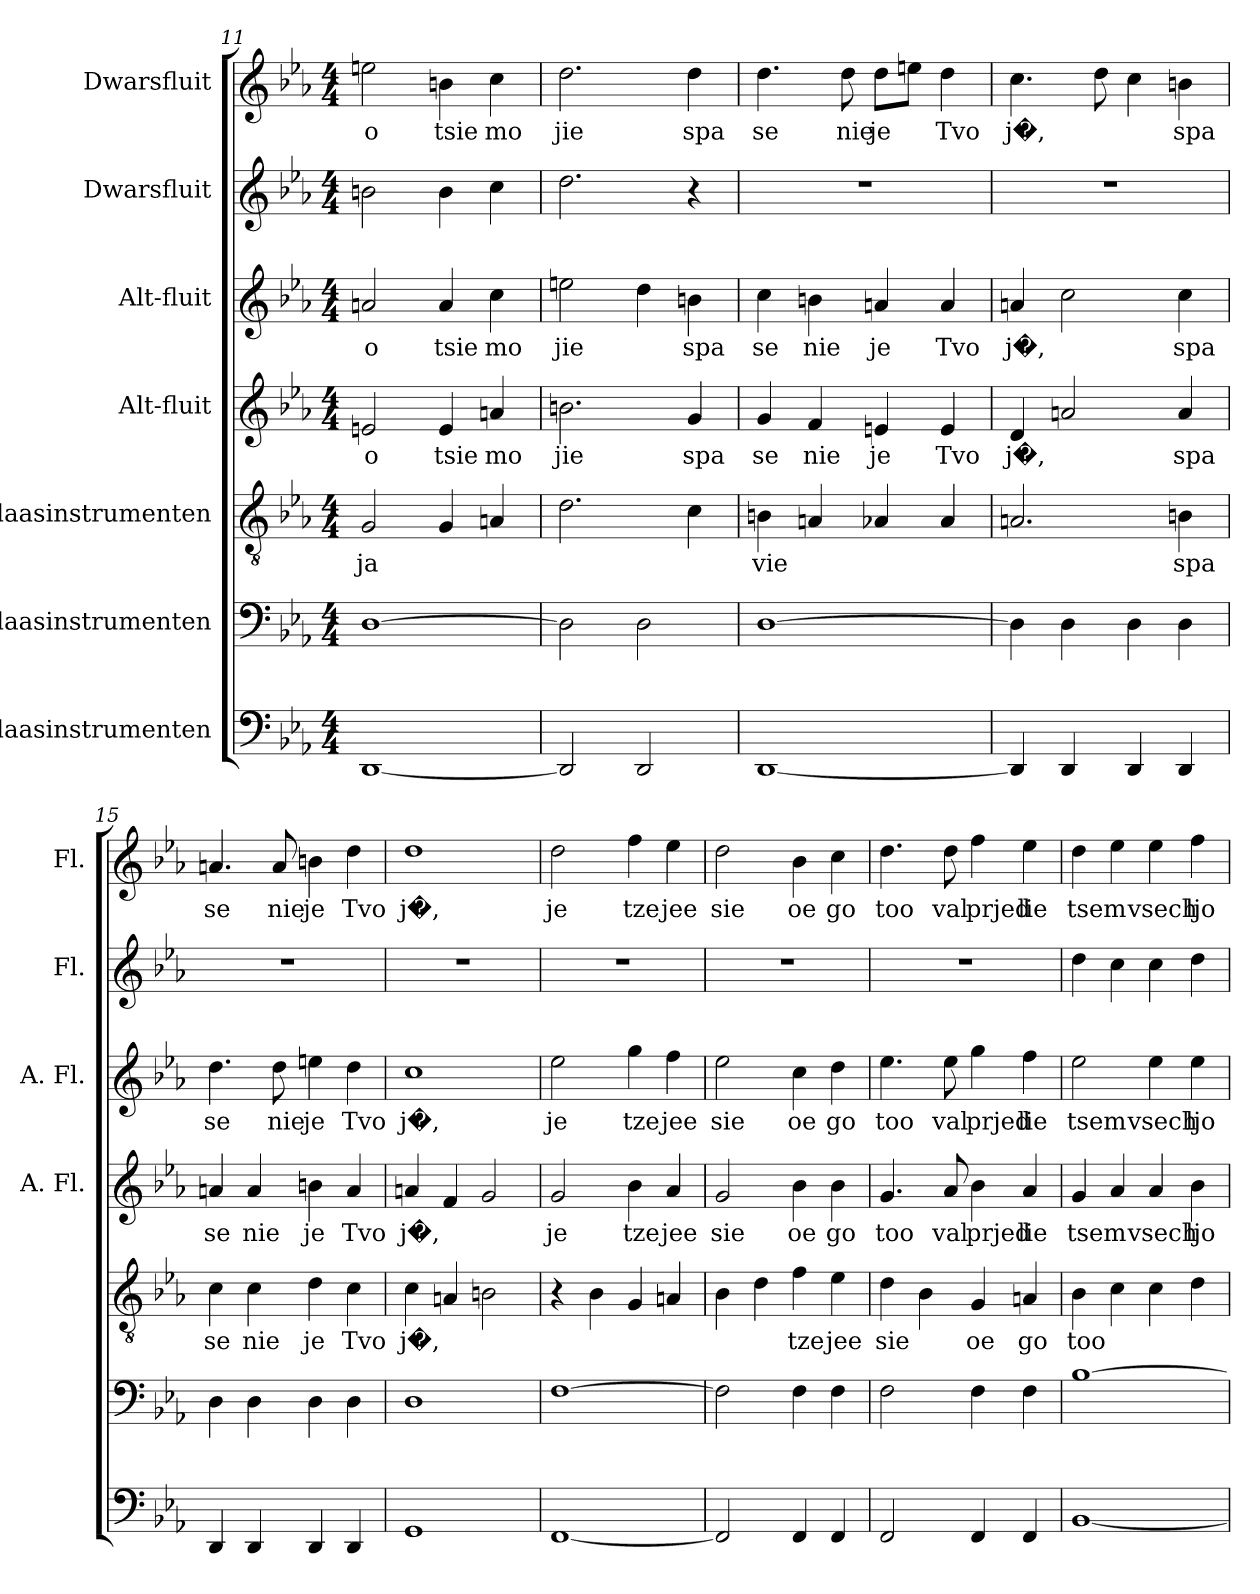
**kern	**kern	**kern	**text	**kern	**text	**kern	**text	**kern	**kern	**text
*part7	*part6	*part5	*part5	*part4	*part4	*part3	*part3	*part2	*part1	*part1
*staff7	*staff6	*staff5	*staff5	*staff4	*staff4	*staff3	*staff3	*staff2	*staff1	*staff1
*I"Blaasinstrumenten	*I"Blaasinstrumenten	*I"Blaasinstrumenten	*	*I"Alt-fluit	*	*I"Alt-fluit	*	*I"Dwarsfluit	*I"Dwarsfluit	*
*	*	*	*	*I'A. Fl.	*	*I'A. Fl.	*	*I'Fl.	*I'Fl.	*
*clefF4	*clefF4	*clefGv2	*	*clefG2	*	*clefG2	*	*clefG2	*clefG2	*
*	*	*	*	*ITrd3c5	*	*ITrd3c5	*	*	*	*
*k[b-e-a-]	*k[b-e-a-]	*k[b-e-a-]	*	*k[b-e-]	*	*k[b-e-]	*	*k[b-e-a-]	*k[b-e-a-]	*
*M4/4	*M4/4	*M4/4	*	*M4/4	*	*M4/4	*	*M4/4	*M4/4	*
=11	=11	=11	=11	=11	=11	=11	=11	=11	=11	=11
!	!	!	!LO:LY:b	!	!LO:LY:b	!	!LO:LY:b	!	!	!LO:LY:b
[1DD	[1D	2G/	ja	2Bn/	o	2en/	o	2bn\	2een\	o
!	!	!	!	!	!LO:LY:b	!	!LO:LY:b	!	!	!LO:LY:b
.	.	4G/	.	4B/	tsie	4e/	tsie	4b\	4bn\	tsie
!	!	!	!	!	!LO:LY:b	!	!LO:LY:b	!	!	!LO:LY:b
.	.	4An/	.	4en/	mo	4g\	mo	4cc\	4cc\	mo
=12	=12	=12	=12	=12	=12	=12	=12	=12	=12	=12
!	!	!	!	!	!LO:LY:b	!	!LO:LY:b	!	!	!LO:LY:b
2DD/]	2D\]	2.d\	.	2.f#X\	jie	2bn\	jie	2.dd\	2.dd\	jie
2DD/	2D\	.	.	.	.	4a\	.	.	.	.
!	!	!	!	!	!LO:LY:b	!	!LO:LY:b	!	!	!LO:LY:b
.	.	4c\	.	4d/	spa	4f#X\	spa	4r	4dd\	spa
=13	=13	=13	=13	=13	=13	=13	=13	=13	=13	=13
!	!	!	!LO:LY:b	!	!LO:LY:b	!	!LO:LY:b	!	!	!LO:LY:b
[1DD	[1D	4Bn\	vie	4d/	se	4g\	se	1r	4.dd\	se
!	!	!	!	!	!LO:LY:b	!	!LO:LY:b	!	!	!
.	.	4An/	.	4c/	nie	4f#X\	nie	.	.	.
!	!	!	!	!	!	!	!	!	!	!LO:LY:b
.	.	.	.	.	.	.	.	.	8dd\	nie
!	!	!	!	!	!LO:LY:b	!	!LO:LY:b	!	!	!LO:LY:b
.	.	4A-X/	.	4Bn/	je	4en/	je	.	8dd\L	je
.	.	.	.	.	.	.	.	.	8een\J	.
!	!	!	!	!	!LO:LY:b	!	!LO:LY:b	!	!	!LO:LY:b
.	.	4A-/	.	4B/	Tvo	4e/	Tvo	.	4dd\	Tvo
!!LO:PB:g=z
=14	=14	=14	=14	=14	=14	=14	=14	=14	=14	=14
!	!	!	!	!	!LO:LY:b	!	!LO:LY:b	!	!	!LO:LY:b
4DD/]	4D\]	2.An/	.	4A/	j�,	4en/	j�,	1r	4.cc\	j�,
4DD/	4D\	.	.	2en/	.	2g\	.	.	.	.
.	.	.	.	.	.	.	.	.	8dd\	.
4DD/	4D\	.	.	.	.	.	.	.	4cc\	.
!	!	!	!LO:LY:b	!	!LO:LY:b	!	!LO:LY:b	!	!	!LO:LY:b
4DD/	4D\	4Bn\	spa	4e/	spa	4g\	spa	.	4bn\	spa
=15	=15	=15	=15	=15	=15	=15	=15	=15	=15	=15
!	!	!	!LO:LY:b	!	!LO:LY:b	!	!LO:LY:b	!	!	!LO:LY:b
4DD/	4D\	4c\	se	4en/	se	4.a\	se	1r	4.an/	se
!	!	!	!LO:LY:b	!	!LO:LY:b	!	!	!	!	!
4DD/	4D\	4c\	nie	4e/	nie	.	.	.	.	.
!	!	!	!	!	!	!	!LO:LY:b	!	!	!LO:LY:b
.	.	.	.	.	.	8a\	nie	.	8a/	nie
!	!	!	!LO:LY:b	!	!LO:LY:b	!	!LO:LY:b	!	!	!LO:LY:b
4DD/	4D\	4d\	je	4f#X\	je	4bn\	je	.	4bn\	je
!	!	!	!LO:LY:b	!	!LO:LY:b	!	!LO:LY:b	!	!	!LO:LY:b
4DD/	4D\	4c\	Tvo	4e/	Tvo	4a\	Tvo	.	4dd\	Tvo
=16	=16	=16	=16	=16	=16	=16	=16	=16	=16	=16
!	!	!	!LO:LY:b	!	!LO:LY:b	!	!LO:LY:b	!	!	!LO:LY:b
1GG	1D	4c\	j�,	4en/	j�,	1g	j�,	1r	1dd	j�,
.	.	4An/	.	4c/	.	.	.	.	.	.
.	.	2Bn\	.	2d/	.	.	.	.	.	.
=17	=17	=17	=17	=17	=17	=17	=17	=17	=17	=17
!	!	!	!	!	!LO:LY:b	!	!LO:LY:b	!	!	!LO:LY:b
[1FF	[1F	4r	.	2d/	je	2b-\	je	1r	2dd\	je
.	.	4B-\	.	.	.	.	.	.	.	.
!	!	!	!	!	!LO:LY:b	!	!LO:LY:b	!	!	!LO:LY:b
.	.	4G/	.	4f\	tze	4dd\	tze	.	4ff\	tze
!	!	!	!	!	!LO:LY:b	!	!LO:LY:b	!	!	!LO:LY:b
.	.	4An/	.	4e-/	jee	4cc\	jee	.	4ee-\	jee
=18	=18	=18	=18	=18	=18	=18	=18	=18	=18	=18
!	!	!	!	!	!LO:LY:b	!	!LO:LY:b	!	!	!LO:LY:b
2FF/]	2F\]	4B-\	.	2d/	sie	2b-\	sie	1r	2dd\	sie
.	.	4d\	.	.	.	.	.	.	.	.
!	!	!	!LO:LY:b	!	!LO:LY:b	!	!LO:LY:b	!	!	!LO:LY:b
4FF/	4F\	4f\	tze	4f\	oe	4g\	oe	.	4b-\	oe
!	!	!	!LO:LY:b	!	!LO:LY:b	!	!LO:LY:b	!	!	!LO:LY:b
4FF/	4F\	4e-\	jee	4f\	go	4a\	go	.	4cc\	go
!!LO:PB:g=z
=19	=19	=19	=19	=19	=19	=19	=19	=19	=19	=19
!	!	!	!LO:LY:b	!	!LO:LY:b	!	!LO:LY:b	!	!	!LO:LY:b
2FF/	2F\	4d\	sie	4.d/	too	4.b-\	too	1r	4.dd\	too
.	.	4B-\	.	.	.	.	.	.	.	.
!	!	!	!	!	!LO:LY:b	!	!LO:LY:b	!	!	!LO:LY:b
.	.	.	.	8e-/	val	8b-\	val	.	8dd\	val
!	!	!	!LO:LY:b	!	!LO:LY:b	!	!LO:LY:b	!	!	!LO:LY:b
4FF/	4F\	4G/	oe	4f\	prjed	4dd\	prjed	.	4ff\	prjed
!	!	!	!LO:LY:b	!	!LO:LY:b	!	!LO:LY:b	!	!	!LO:LY:b
4FF/	4F\	4An/	go	4e-/	lie	4cc\	lie	.	4ee-\	lie
=20	=20	=20	=20	=20	=20	=20	=20	=20	=20	=20
!	!	!	!LO:LY:b	!	!LO:LY:b	!	!LO:LY:b	!	!	!LO:LY:b
[1BB-	[1B-	4B-\	too	4d/	tsem	2b-\	tsem	4dd\	4dd\	tsem
.	.	4c\	.	4e-/	.	.	.	4cc\	4ee-\	.
!	!	!	!	!	!LO:LY:b	!	!LO:LY:b	!	!	!LO:LY:b
.	.	4c\	.	4e-/	vsech	4b-\	vsech	4cc\	4ee-\	vsech
!	!	!	!	!	!LO:LY:b	!	!LO:LY:b	!	!	!LO:LY:b
.	.	4d\	.	4f\	ljo	4b-\	ljo	4dd\	4ff\	ljo
=	=	=	=	=	=	=	=	=	=	=
*-	*-	*-	*-	*-	*-	*-	*-	*-	*-	*-
